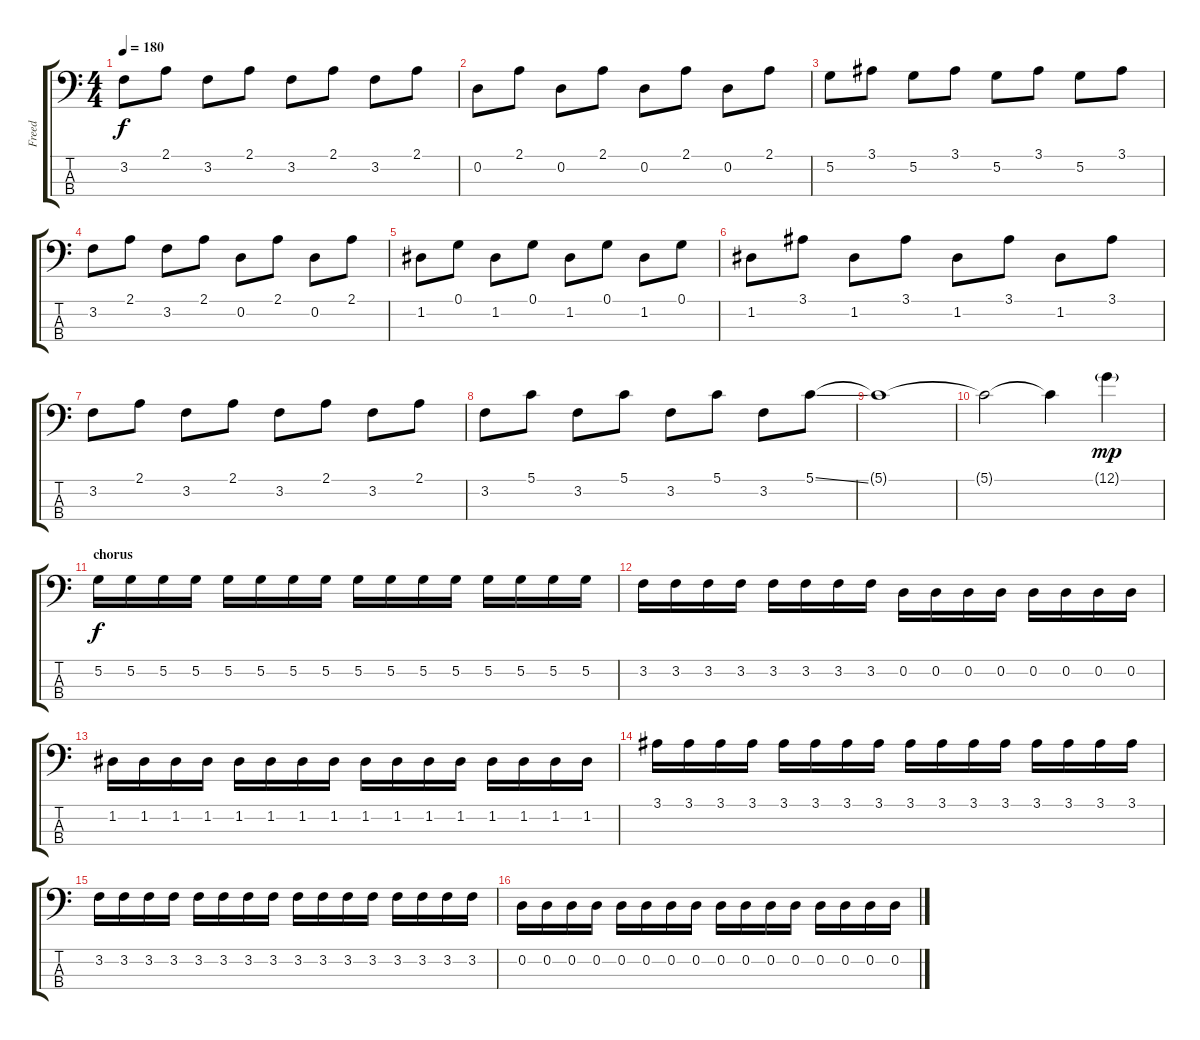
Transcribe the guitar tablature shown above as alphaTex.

\track ("Freed" "Freed") {instrument electricbassfinger}
\staff {score tabs}
\tuning (G2 D2 A1 E1) {hide}
\ts (4 4)
\tempo 180
\clef f4
\ks c
3.2.8{dy f} 2.1.8 3.2.8 2.1.8 3.2.8 2.1.8 3.2.8 2.1.8 |
0.2.8 2.1.8 0.2.8 2.1.8 0.2.8 2.1.8 0.2.8 2.1.8 |
5.2.8 3.1.8 5.2.8 3.1.8 5.2.8 3.1.8 5.2.8 3.1.8 |
3.2.8 2.1.8 3.2.8 2.1.8 0.2.8 2.1.8 0.2.8 2.1.8 |
1.2.8 0.1.8 1.2.8 0.1.8 1.2.8 0.1.8 1.2.8 0.1.8 |
1.2.8 3.1.8 1.2.8 3.1.8 1.2.8 3.1.8 1.2.8 3.1.8 |
3.2.8 2.1.8 3.2.8 2.1.8 3.2.8 2.1.8 3.2.8 2.1.8 |
3.2.8 5.1.8 3.2.8 5.1.8 3.2.8 5.1.8 3.2.8 5.1{ss}.8 |
5.1{t}.1 |
5.1{t}.2 5.1{t}.4 12.1{g}.4{dy mp} |
\section ("" "chorus")
5.2.16{dy f} 5.2.16 5.2.16 5.2.16 5.2.16 5.2.16 5.2.16 5.2.16 5.2.16 5.2.16 5.2.16 5.2.16 5.2.16 5.2.16 5.2.16 5.2.16 |
3.2.16 3.2.16 3.2.16 3.2.16 3.2.16 3.2.16 3.2.16 3.2.16 0.2.16 0.2.16 0.2.16 0.2.16 0.2.16 0.2.16 0.2.16 0.2.16 |
1.2.16 1.2.16 1.2.16 1.2.16 1.2.16 1.2.16 1.2.16 1.2.16 1.2.16 1.2.16 1.2.16 1.2.16 1.2.16 1.2.16 1.2.16 1.2.16 |
3.1.16 3.1.16 3.1.16 3.1.16 3.1.16 3.1.16 3.1.16 3.1.16 3.1.16 3.1.16 3.1.16 3.1.16 3.1.16 3.1.16 3.1.16 3.1.16 |
3.2.16 3.2.16 3.2.16 3.2.16 3.2.16 3.2.16 3.2.16 3.2.16 3.2.16 3.2.16 3.2.16 3.2.16 3.2.16 3.2.16 3.2.16 3.2.16 |
0.2.16 0.2.16 0.2.16 0.2.16 0.2.16 0.2.16 0.2.16 0.2.16 0.2.16 0.2.16 0.2.16 0.2.16 0.2.16 0.2.16 0.2.16 0.2.16
